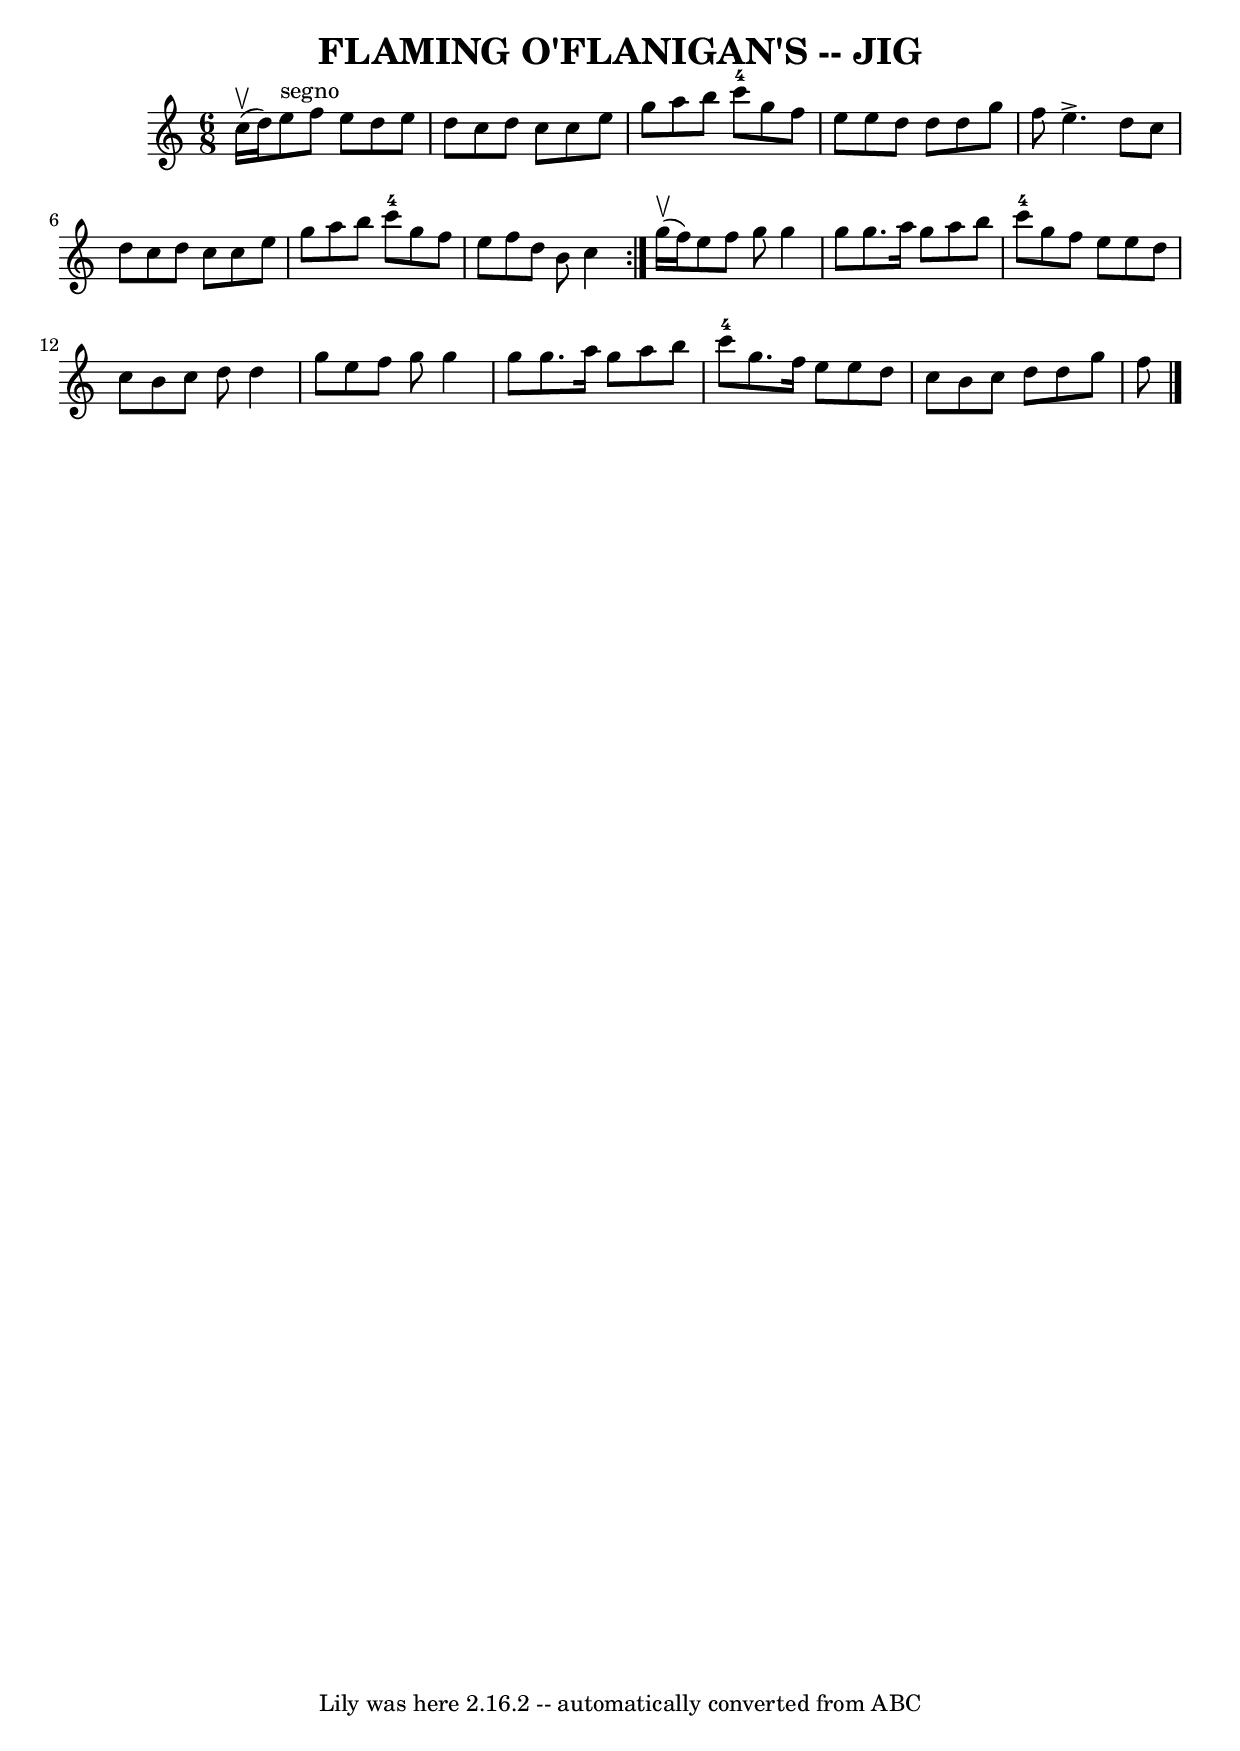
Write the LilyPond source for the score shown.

\version "2.16.2"
\include "Mammoth.ily"
\header {
	%% book = "Ryan's Mammoth Collection of Fiddle Tunes"
	crossRefNumber = "1"
	footnotes = ""
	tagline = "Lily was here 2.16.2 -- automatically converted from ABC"
	title = "FLAMING O'FLANIGAN'S -- JIG"
}
voicedefault =  {


\repeat volta 2 {
\time 6/8 
\key c \major c''16 (^\upbow d''16)         |
 e''8 
^"segno" f''8 e''8 d''8 e''8 d''8    |
 c''8 d''8    
c''8 c''8 e''8 g''8    |
 a''8 b''8 c'''8-4 g''8    
f''8 e''8    |
 e''8 d''8 d''8 d''8 g''8 f''8        
|
 e''4.^\accent d''8 c''8 d''8    |
 c''8 d''8    
c''8 c''8 e''8 g''8    |
 a''8 b''8 c'''8-4 g''8    
f''8 e''8    |
 f''8 d''8 b'8 c''4    } g''16 
(^\upbow f''16)       |
 e''8 f''8 g''8 g''4 g''8    
|
 g''8. a''16 g''8 a''8 b''8 c'''8-4   |
   
g''8 f''8 e''8 e''8 d''8 c''8    |
 b'8 c''8 d''8  
 d''4 g''8        |
 e''8 f''8 g''8 g''4 g''8    
|
 g''8. a''16 g''8 a''8 b''8 c'''8-4   |
   
g''8. f''16 e''8 e''8 d''8 c''8    |
 b'8 c''8    
d''8 d''8 g''8 f''8    <<   \bar "|."  >>   
}

\score{
    <<

	\context Staff="default"
	{
	    \voicedefault 
	}

    >>
	\layout {
	}
	\midi {}
}
